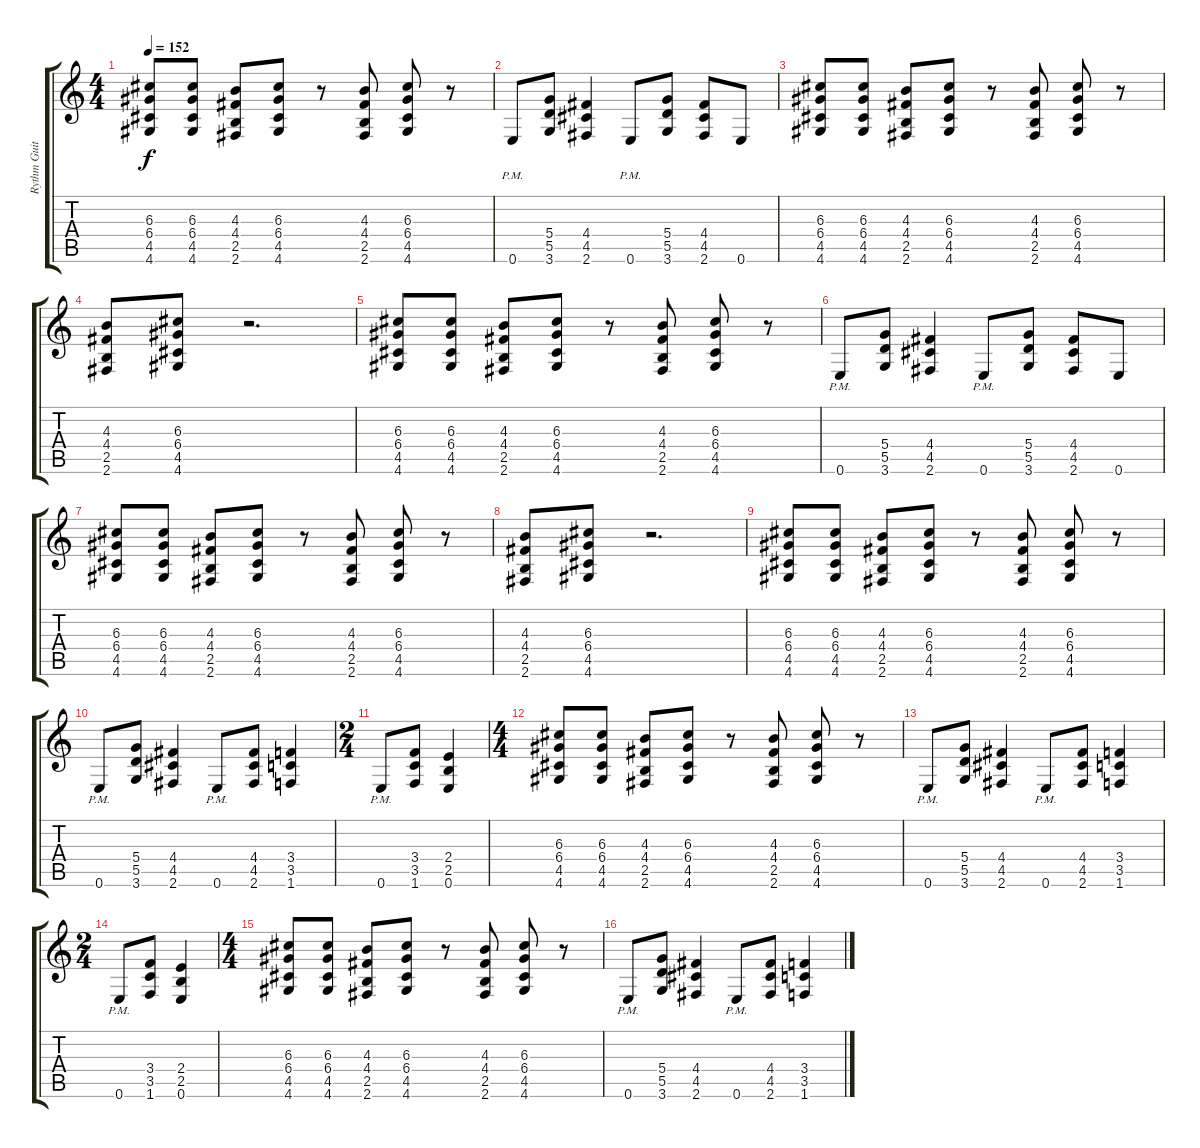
\track ("Rythm Guitar 2" "Rythm Guit") {instrument distortionguitar}
\staff {score tabs}
\tuning (E4 B3 G3 D3 A2 E2) {hide}
\ts (4 4)
\tempo 152
\clef g2
\ks c
(6.3 6.4 4.5 4.6).8{dy f} (6.3 6.4 4.5 4.6).8 (4.3 4.4 2.5 2.6).8 (6.3 6.4 4.5 4.6).8 r.8 (4.3 4.4 2.5 2.6).8 (6.3 6.4 4.5 4.6).8 r.8 |
0.6{pm}.8 (5.4 5.5 3.6).8 (4.4 4.5 2.6).4 0.6{pm}.8 (5.4 5.5 3.6).8 (4.4 4.5 2.6).8 0.6.8 |
(6.3 6.4 4.5 4.6).8 (6.3 6.4 4.5 4.6).8 (4.3 4.4 2.5 2.6).8 (6.3 6.4 4.5 4.6).8 r.8 (4.3 4.4 2.5 2.6).8 (6.3 6.4 4.5 4.6).8 r.8 |
(4.3 4.4 2.5 2.6).8 (6.3 6.4 4.5 4.6).8 r.2{d} |
(6.3 6.4 4.5 4.6).8 (6.3 6.4 4.5 4.6).8 (4.3 4.4 2.5 2.6).8 (6.3 6.4 4.5 4.6).8 r.8 (4.3 4.4 2.5 2.6).8 (6.3 6.4 4.5 4.6).8 r.8 |
0.6{pm}.8 (5.4 5.5 3.6).8 (4.4 4.5 2.6).4 0.6{pm}.8 (5.4 5.5 3.6).8 (4.4 4.5 2.6).8 0.6.8 |
(6.3 6.4 4.5 4.6).8 (6.3 6.4 4.5 4.6).8 (4.3 4.4 2.5 2.6).8 (6.3 6.4 4.5 4.6).8 r.8 (4.3 4.4 2.5 2.6).8 (6.3 6.4 4.5 4.6).8 r.8 |
(4.3 4.4 2.5 2.6).8 (6.3 6.4 4.5 4.6).8 r.2{d} |
(6.3 6.4 4.5 4.6).8 (6.3 6.4 4.5 4.6).8 (4.3 4.4 2.5 2.6).8 (6.3 6.4 4.5 4.6).8 r.8 (4.3 4.4 2.5 2.6).8 (6.3 6.4 4.5 4.6).8 r.8 |
0.6{pm}.8 (5.4 5.5 3.6).8 (4.4 4.5 2.6).4 0.6{pm}.8 (4.4 4.5 2.6).8 (3.4 3.5 1.6).4 |
\ts (2 4)
0.6{pm}.8 (3.4 3.5 1.6).8 (2.4 2.5 0.6).4 |
\ts (4 4)
(6.3 6.4 4.5 4.6).8 (6.3 6.4 4.5 4.6).8 (4.3 4.4 2.5 2.6).8 (6.3 6.4 4.5 4.6).8 r.8 (4.3 4.4 2.5 2.6).8 (6.3 6.4 4.5 4.6).8 r.8 |
0.6{pm}.8 (5.4 5.5 3.6).8 (4.4 4.5 2.6).4 0.6{pm}.8 (4.4 4.5 2.6).8 (3.4 3.5 1.6).4 |
\ts (2 4)
0.6{pm}.8 (3.4 3.5 1.6).8 (2.4 2.5 0.6).4 |
\ts (4 4)
(6.3 6.4 4.5 4.6).8 (6.3 6.4 4.5 4.6).8 (4.3 4.4 2.5 2.6).8 (6.3 6.4 4.5 4.6).8 r.8 (4.3 4.4 2.5 2.6).8 (6.3 6.4 4.5 4.6).8 r.8 |
0.6{pm}.8 (5.4 5.5 3.6).8 (4.4 4.5 2.6).4 0.6{pm}.8 (4.4 4.5 2.6).8 (3.4 3.5 1.6).4
